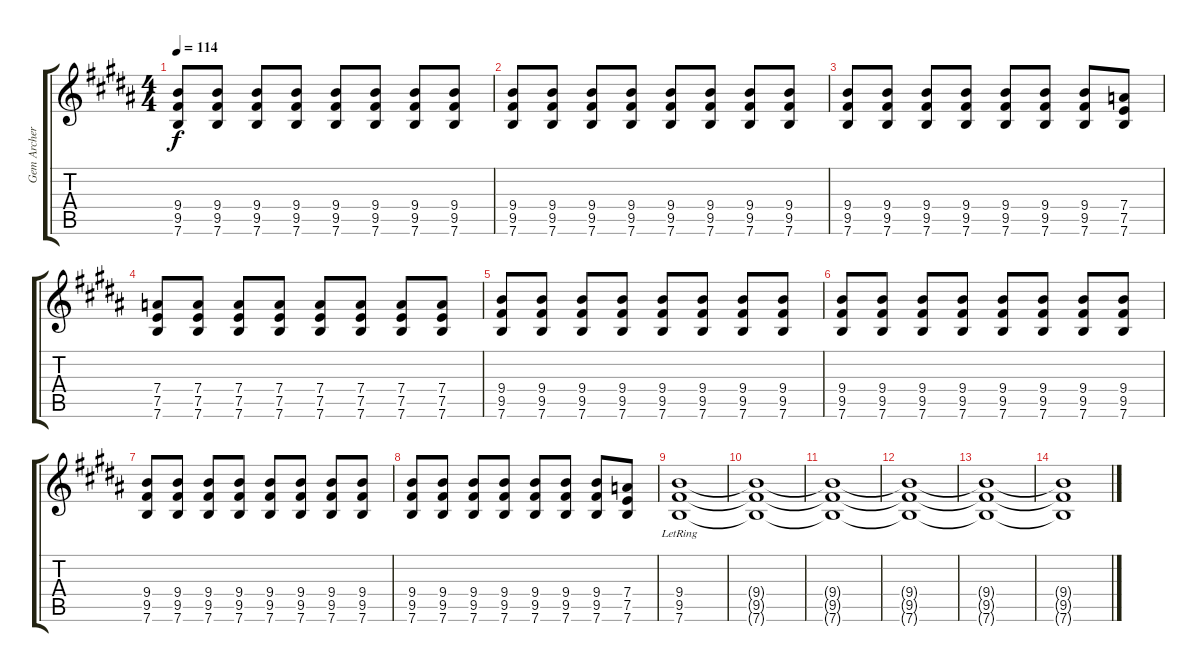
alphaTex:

\track ("Gem Archer" "Gem Archer") {instrument distortionguitar}
\staff {score tabs}
\tuning (E4 B3 G3 D3 A2 E2) {hide}
\ts (4 4)
\tempo 114
\clef g2
\ks b
(9.4 9.5 7.6).8{dy f} (9.4 9.5 7.6).8 (9.4 9.5 7.6).8 (9.4 9.5 7.6).8 (9.4 9.5 7.6).8 (9.4 9.5 7.6).8 (9.4 9.5 7.6).8 (9.4 9.5 7.6).8 |
(9.4 9.5 7.6).8 (9.4 9.5 7.6).8 (9.4 9.5 7.6).8 (9.4 9.5 7.6).8 (9.4 9.5 7.6).8 (9.4 9.5 7.6).8 (9.4 9.5 7.6).8 (9.4 9.5 7.6).8 |
(9.4 9.5 7.6).8 (9.4 9.5 7.6).8 (9.4 9.5 7.6).8 (9.4 9.5 7.6).8 (9.4 9.5 7.6).8 (9.4 9.5 7.6).8 (9.4 9.5 7.6).8 (7.4 7.5 7.6).8 |
(7.4 7.5 7.6).8 (7.4 7.5 7.6).8 (7.4 7.5 7.6).8 (7.4 7.5 7.6).8 (7.4 7.5 7.6).8 (7.4 7.5 7.6).8 (7.4 7.5 7.6).8 (7.4 7.5 7.6).8 |
(9.4 9.5 7.6).8 (9.4 9.5 7.6).8 (9.4 9.5 7.6).8 (9.4 9.5 7.6).8 (9.4 9.5 7.6).8 (9.4 9.5 7.6).8 (9.4 9.5 7.6).8 (9.4 9.5 7.6).8 |
(9.4 9.5 7.6).8 (9.4 9.5 7.6).8 (9.4 9.5 7.6).8 (9.4 9.5 7.6).8 (9.4 9.5 7.6).8 (9.4 9.5 7.6).8 (9.4 9.5 7.6).8 (9.4 9.5 7.6).8 |
(9.4 9.5 7.6).8 (9.4 9.5 7.6).8 (9.4 9.5 7.6).8 (9.4 9.5 7.6).8 (9.4 9.5 7.6).8 (9.4 9.5 7.6).8 (9.4 9.5 7.6).8 (9.4 9.5 7.6).8 |
(9.4 9.5 7.6).8 (9.4 9.5 7.6).8 (9.4 9.5 7.6).8 (9.4 9.5 7.6).8 (9.4 9.5 7.6).8 (9.4 9.5 7.6).8 (9.4 9.5 7.6).8 (7.4 7.5 7.6).8 |
(9.4 9.5{lr} 7.6).1 |
(9.4{t} 9.5{t} 7.6{t}).1 |
(9.4{t} 9.5{t} 7.6{t}).1 |
(9.4{t} 9.5{t} 7.6{t}).1 |
(9.4{t} 9.5{t} 7.6{t}).1 |
(9.4{t} 9.5{t} 7.6{t}).1
